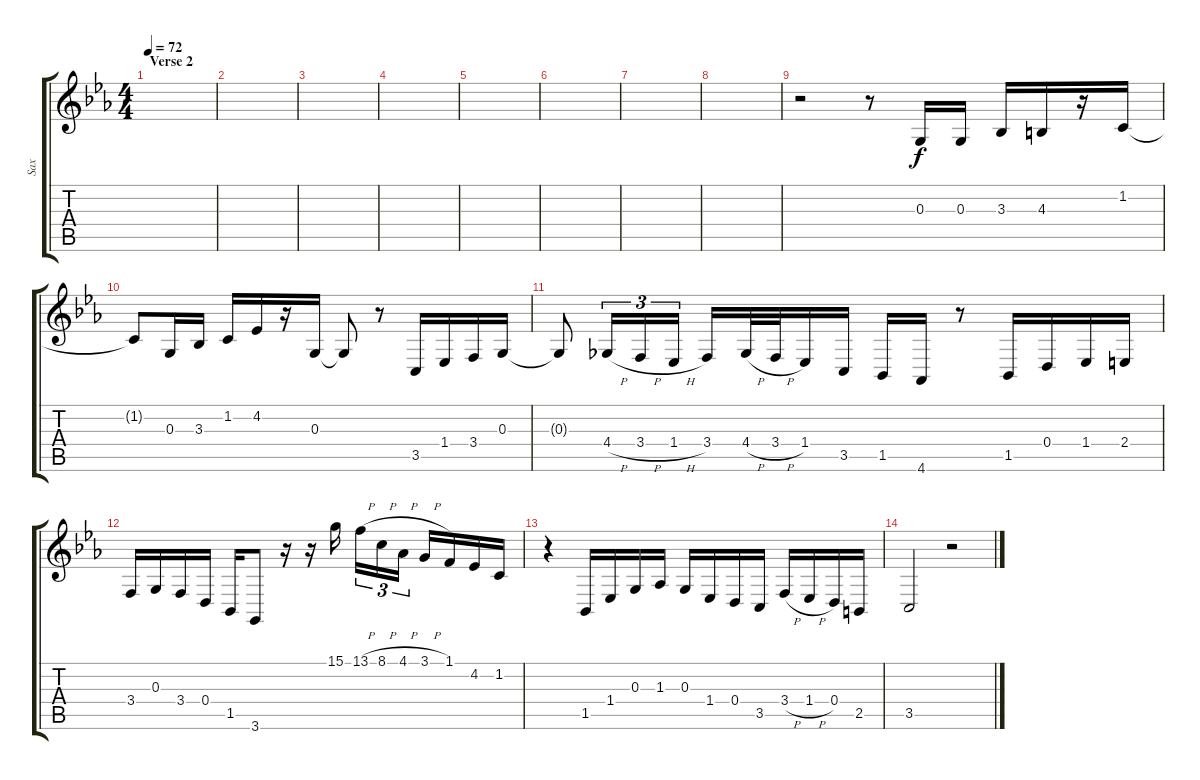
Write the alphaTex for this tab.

\track ("Sax" "Sax") {instrument altosax}
\staff {score tabs}
\tuning (E4 B3 G3 D3 A2 E2) {hide}
\ts (4 4)
\section ("" "Verse 2")
\tempo 72
\clef g2
\ks eb
|
|
|
|
|
|
|
|
r.2 r.8 0.3.16 0.3.16 3.3.16 4.3.16 r.16 1.2.16 |
1.2{t}.8 0.3.16 3.3.16 1.2.16 4.2.16 r.16 0.3.16 0.3{t}.8 r.8 3.5.16 1.4.16 3.4.16 0.3.16 |
0.3{t}.8 4.4{h}.16{tu (3 2)} 3.4{h}.16{tu (3 2)} 1.4{h}.16{tu (3 2)} 3.4.16 4.4{h}.32 3.4{h}.32 1.4.16 3.5.16 1.5.16 4.6.16 r.8 1.5.16 0.4.16 1.4.16 2.4.16 |
3.4.16 0.3.16 3.4.16 0.4.16 1.5.16 3.6.8 r.16 r.16 15.1.16 13.1{h}.16{tu (3 2)} 8.1{h}.16{tu (3 2)} 4.1{h}.16{tu (3 2)} 3.1{h}.16 1.1.16 4.2.16 1.2.16 |
r.4 1.5.16 1.4.16 0.3.16 1.3.16 0.3.16 1.4.16 0.4.16 3.5.16 3.4{h}.16 1.4{h}.16 0.4.16 2.5.16 |
3.5.2{volume 6} r.2
